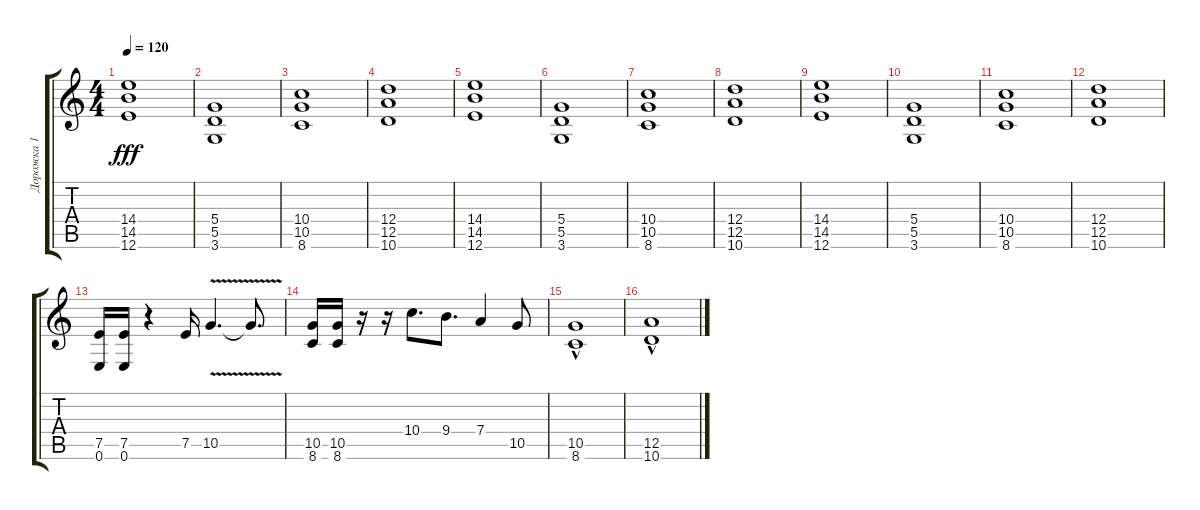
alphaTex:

\track ("Дорожка 1" "Дорожка 1") {instrument distortionguitar}
\staff {score tabs}
\tuning (E4 B3 G3 D3 A2 E2) {hide}
\ts (4 4)
\tempo 120
\clef g2
\ks c
(14.4 14.5 12.6).1{dy fff} |
(5.4 5.5 3.6).1 |
(10.4 10.5 8.6).1 |
(12.4 12.5 10.6).1 |
(14.4 14.5 12.6).1 |
(5.4 5.5 3.6).1 |
(10.4 10.5 8.6).1 |
(12.4 12.5 10.6).1 |
(14.4 14.5 12.6).1 |
(5.4 5.5 3.6).1 |
(10.4 10.5 8.6).1 |
(12.4 12.5 10.6).1 |
(7.5 0.6).16 (7.5 0.6).16 r.4 7.5.16 10.5{v}.4{d} 10.5{t}.8{d} |
(10.5 8.6).16 (10.5 8.6).16 r.16 r.16 10.4.8{d} 9.4.8{d} 7.4.4 10.5.8 |
(10.5{hac} 8.6{hac}).1 |
(12.5{hac} 10.6{hac}).1
